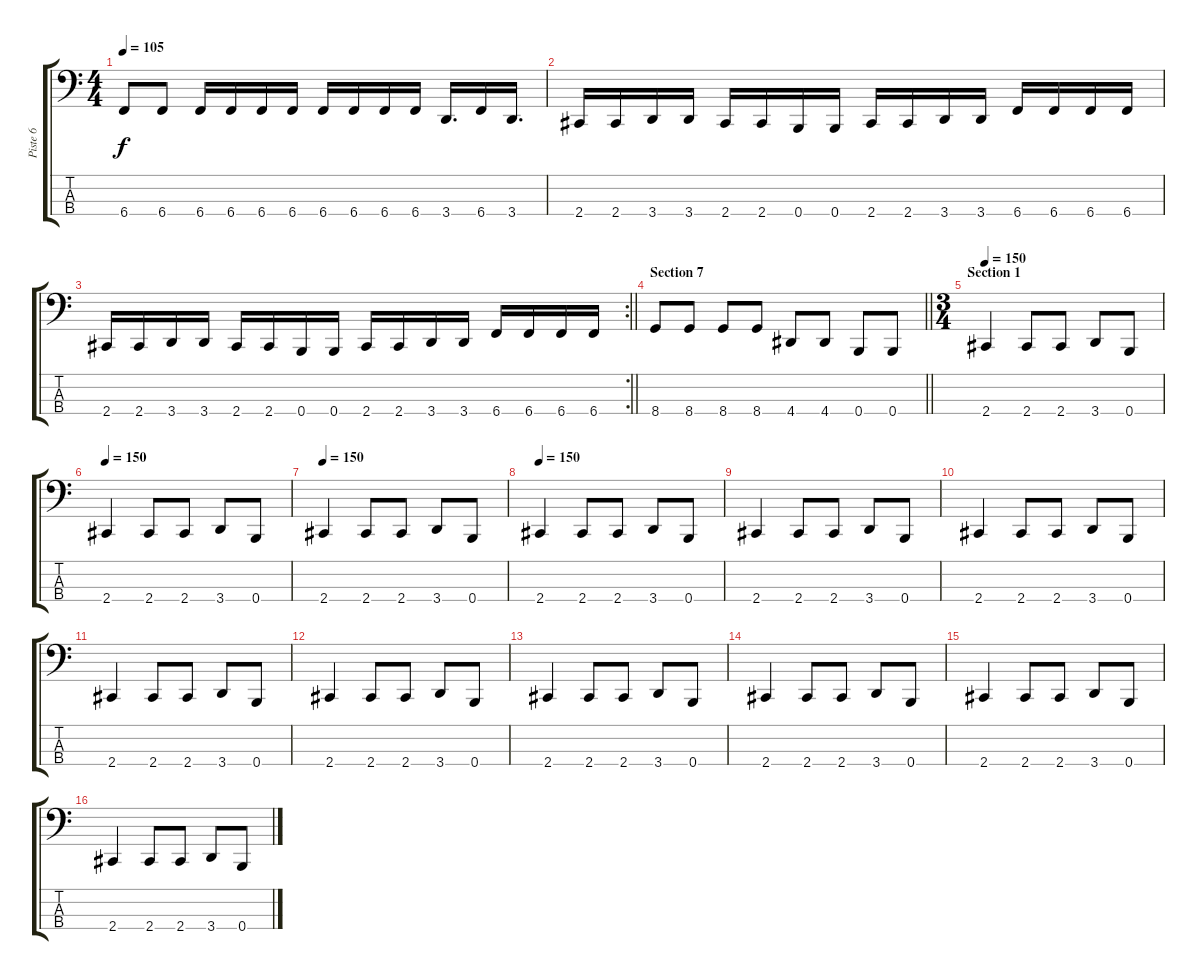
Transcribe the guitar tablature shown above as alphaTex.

\track ("Piste 6" "Piste 6") {instrument electricbassfinger}
\staff {score tabs}
\tuning (D2 A1 E1 B0) {hide}
\ts (4 4)
\tempo 105
\clef f4
\ks c
6.4.8{dy f} 6.4.8 6.4.16 6.4.16 6.4.16 6.4.16 6.4.16 6.4.16 6.4.16 6.4.16 3.4.16{d} 6.4.16 3.4.16{d} |
2.4.16 2.4.16 3.4.16 3.4.16 2.4.16 2.4.16 0.4.16 0.4.16 2.4.16 2.4.16 3.4.16 3.4.16 6.4.16 6.4.16 6.4.16 6.4.16 |
\rc 2
\barLineRight lightlight
2.4.16 2.4.16 3.4.16 3.4.16 2.4.16 2.4.16 0.4.16 0.4.16 2.4.16 2.4.16 3.4.16 3.4.16 6.4.16 6.4.16 6.4.16 6.4.16 |
\section ("" "Section 7")
\barLineRight lightlight
8.4.8 8.4.8 8.4.8 8.4.8 4.4.8 4.4.8 0.4.8 0.4.8 |
\ts (3 4)
\section ("" "Section 1")
\tempo 150
2.4.4 2.4.8 2.4.8 3.4.8 0.4.8 |
\tempo 150
2.4.4 2.4.8 2.4.8 3.4.8 0.4.8 |
\tempo 150
2.4.4 2.4.8 2.4.8 3.4.8 0.4.8 |
\tempo 150
2.4.4 2.4.8 2.4.8 3.4.8 0.4.8 |
2.4.4 2.4.8 2.4.8 3.4.8 0.4.8 |
2.4.4 2.4.8 2.4.8 3.4.8 0.4.8 |
2.4.4 2.4.8 2.4.8 3.4.8 0.4.8 |
2.4.4 2.4.8 2.4.8 3.4.8 0.4.8 |
2.4.4 2.4.8 2.4.8 3.4.8 0.4.8 |
2.4.4 2.4.8 2.4.8 3.4.8 0.4.8 |
2.4.4 2.4.8 2.4.8 3.4.8 0.4.8 |
2.4.4 2.4.8 2.4.8 3.4.8 0.4.8
